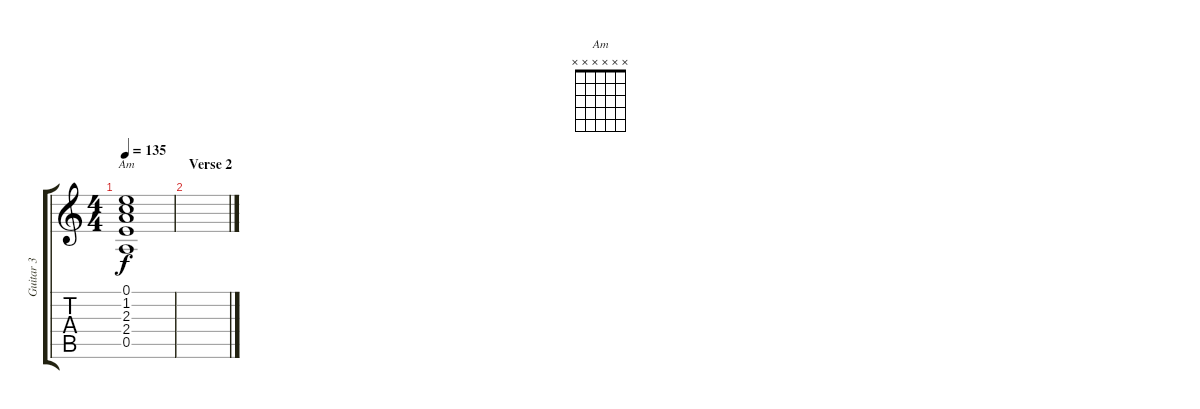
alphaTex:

\track ("Guitar 3" "Guitar 3") {instrument acousticguitarnylon}
\staff {score tabs}
\tuning (E4 B3 G3 D3 A2 E2) {hide}
\chord ("Am" x x x x x x)
\ts (4 4)
\tempo 135
\clef g2
\ks c
(0.1 1.2 2.3 2.4 0.5).1{ch "Am" dy f} |
\section ("" "Verse 2")
